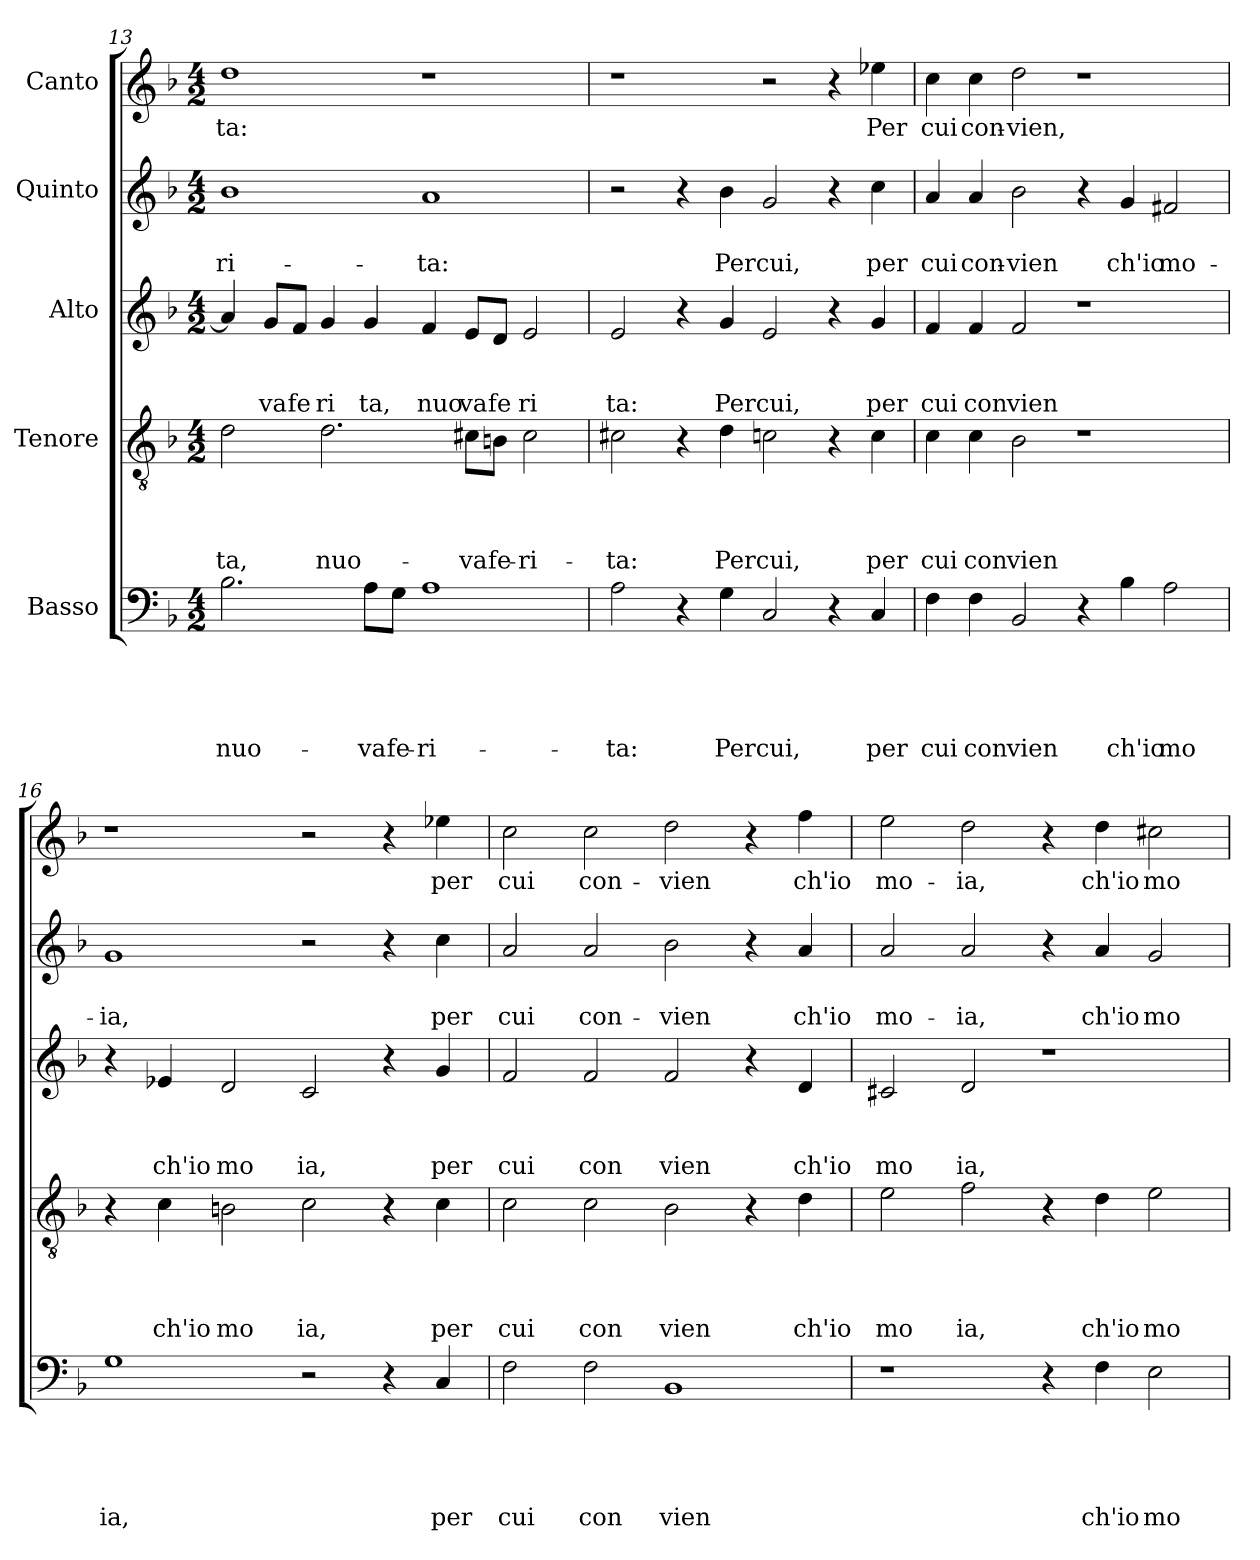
**kern	**text	**text	**text	**text	**text	**kern	**text	**text	**text	**text	**kern	**text	**text	**text	**kern	**text	**text	**kern	**text
*part5	*part5	*part5	*part5	*part5	*part5	*part4	*part4	*part4	*part4	*part4	*part3	*part3	*part3	*part3	*part2	*part2	*part2	*part1	*part1
*staff5	*staff5	*staff5	*staff5	*staff5	*staff5	*staff4	*staff4	*staff4	*staff4	*staff4	*staff3	*staff3	*staff3	*staff3	*staff2	*staff2	*staff2	*staff1	*staff1
*I"Basso	*	*	*	*	*	*I"Tenore	*	*	*	*	*I"Alto	*	*	*	*I"Quinto	*	*	*I"Canto	*
*clefF4	*	*	*	*	*	*clefGv2	*	*	*	*	*clefG2	*	*	*	*clefG2	*	*	*clefG2	*
*k[b-]	*	*	*	*	*	*k[b-]	*	*	*	*	*k[b-]	*	*	*	*k[b-]	*	*	*k[b-]	*
*F:	*	*	*	*	*	*F:	*	*	*	*	*F:	*	*	*	*F:	*	*	*F:	*
*M4/2	*	*	*	*	*	*M4/2	*	*	*	*	*M4/2	*	*	*	*M4/2	*	*	*M4/2	*
=13	=13	=13	=13	=13	=13	=13	=13	=13	=13	=13	=13	=13	=13	=13	=13	=13	=13	=13	=13
!	!	!	!	!	!LO:LY:b	!	!	!	!	!LO:LY:b	!	!	!	!	!	!	!LO:LY:b	!	!LO:LY:b
2.B-\	.	.	.	.	nuo-	2d\	.	.	.	-ta,	4a/]	.	.	.	1b-	.	-ri-	1dd	ta:
!	!	!	!	!	!	!	!	!	!	!	!	!	!	!LO:LY:b	!	!	!	!	!
.	.	.	.	.	.	.	.	.	.	.	8g/L	.	.	va	.	.	.	.	.
!	!	!	!	!	!	!	!	!	!	!	!	!	!	!LO:LY:b	!	!	!	!	!
.	.	.	.	.	.	.	.	.	.	.	8f/J	.	.	fe	.	.	.	.	.
!	!	!	!	!	!	!	!	!	!	!LO:LY:b	!	!	!	!LO:LY:b	!	!	!	!	!
.	.	.	.	.	.	2.d\	.	.	.	nuo-	4g/	.	.	ri	.	.	.	.	.
!	!	!	!	!	!LO:LY:b	!	!	!	!	!	!	!	!	!LO:LY:b	!	!	!	!	!
8A\L	.	.	.	.	-va	.	.	.	.	.	4g/	.	.	ta,	.	.	.	.	.
!	!	!	!	!	!LO:LY:b	!	!	!	!	!	!	!	!	!	!	!	!	!	!
8G\J	.	.	.	.	fe-	.	.	.	.	.	.	.	.	.	.	.	.	.	.
!	!	!	!	!	!LO:LY:b	!	!	!	!	!	!	!	!	!LO:LY:b	!	!	!LO:LY:b	!	!
1A	.	.	.	.	-ri-	.	.	.	.	.	4f/	.	.	nuo	1a	.	-ta:	1r	.
!	!	!	!	!	!	!	!	!	!	!LO:LY:b	!	!	!	!LO:LY:b	!	!	!	!	!
.	.	.	.	.	.	8c#X\L	.	.	.	-va	8e/L	.	.	va	.	.	.	.	.
!	!	!	!	!	!	!	!	!	!	!LO:LY:b	!	!	!	!LO:LY:b	!	!	!	!	!
.	.	.	.	.	.	8Bn\J	.	.	.	fe-	8d/J	.	.	fe	.	.	.	.	.
!	!	!	!	!	!	!	!	!	!	!LO:LY:b	!	!	!	!LO:LY:b	!	!	!	!	!
.	.	.	.	.	.	2c#\	.	.	.	-ri-	2e/	.	.	ri	.	.	.	.	.
=14	=14	=14	=14	=14	=14	=14	=14	=14	=14	=14	=14	=14	=14	=14	=14	=14	=14	=14	=14
!	!	!	!	!	!LO:LY:b	!	!	!	!	!LO:LY:b	!	!	!	!LO:LY:b	!	!	!	!	!
2A\	.	.	.	.	-ta:	2c#X\	.	.	.	-ta:	2e/	.	.	ta:	2r	.	.	1r	.
4r	.	.	.	.	.	4r	.	.	.	.	4r	.	.	.	4r	.	.	.	.
!	!	!	!	!	!LO:LY:b	!	!	!	!	!LO:LY:b	!	!	!	!LO:LY:b	!	!	!LO:LY:b	!	!
4G\	.	.	.	.	Percui,	4d\	.	.	.	Percui,	4g/	.	.	Percui,	4b-\	.	Percui,	.	.
2C/	.	.	.	.	.	2cn\	.	.	.	.	2e/	.	.	.	2g/	.	.	2r	.
4r	.	.	.	.	.	4r	.	.	.	.	4r	.	.	.	4r	.	.	4r	.
!	!	!	!	!	!LO:LY:b	!	!	!	!	!LO:LY:b	!	!	!	!LO:LY:b	!	!	!LO:LY:b	!	!LO:LY:b
4C/	.	.	.	.	per	4c\	.	.	.	per	4g/	.	.	per	4cc\	.	per	4ee-X\	Per
!!LO:PB:g=z
=15	=15	=15	=15	=15	=15	=15	=15	=15	=15	=15	=15	=15	=15	=15	=15	=15	=15	=15	=15
!	!	!	!	!	!LO:LY:b	!	!	!	!	!LO:LY:b	!	!	!	!LO:LY:b	!	!	!LO:LY:b	!	!LO:LY:b
4F\	.	.	.	.	cui	4c\	.	.	.	cui	4f/	.	.	cui	4a/	.	cui	4cc\	cui
!	!	!	!	!	!LO:LY:b	!	!	!	!	!LO:LY:b	!	!	!	!LO:LY:b	!	!	!LO:LY:b	!	!LO:LY:b
4F\	.	.	.	.	con	4c\	.	.	.	con	4f/	.	.	con	4a/	.	con-	4cc\	con-
!	!	!	!	!	!LO:LY:b	!	!	!	!	!LO:LY:b	!	!	!	!LO:LY:b	!	!	!LO:LY:b	!	!LO:LY:b
2BB-/	.	.	.	.	vien	2B-\	.	.	.	vien	2f/	.	.	vien	2b-\	.	-vien	2dd\	-vien,
4r	.	.	.	.	.	1r	.	.	.	.	1r	.	.	.	4r	.	.	1r	.
!	!	!	!	!	!LO:LY:b	!	!	!	!	!	!	!	!	!	!	!	!LO:LY:b	!	!
4B-\	.	.	.	.	ch'io	.	.	.	.	.	.	.	.	.	4g/	.	ch'io	.	.
!	!	!	!	!	!LO:LY:b	!	!	!	!	!	!	!	!	!	!	!	!LO:LY:b	!	!
2A\	.	.	.	.	mo	.	.	.	.	.	.	.	.	.	2f#X/	.	mo-	.	.
=16	=16	=16	=16	=16	=16	=16	=16	=16	=16	=16	=16	=16	=16	=16	=16	=16	=16	=16	=16
!	!	!	!	!	!LO:LY:b	!	!	!	!	!	!	!	!	!	!	!	!LO:LY:b	!	!
1G	.	.	.	.	ia,	4r	.	.	.	.	4r	.	.	.	1g	.	-ia,	1r	.
!	!	!	!	!	!	!	!	!	!	!LO:LY:b	!	!	!	!LO:LY:b	!	!	!	!	!
.	.	.	.	.	.	4c\	.	.	.	ch'io	4e-X/	.	.	ch'io	.	.	.	.	.
!	!	!	!	!	!	!	!	!	!	!LO:LY:b	!	!	!	!LO:LY:b	!	!	!	!	!
.	.	.	.	.	.	2Bn\	.	.	.	mo	2d/	.	.	mo	.	.	.	.	.
!	!	!	!	!	!	!	!	!	!	!LO:LY:b	!	!	!	!LO:LY:b	!	!	!	!	!
2r	.	.	.	.	.	2c\	.	.	.	ia,	2c/	.	.	ia,	2r	.	.	2r	.
4r	.	.	.	.	.	4r	.	.	.	.	4r	.	.	.	4r	.	.	4r	.
!	!	!	!	!	!LO:LY:b	!	!	!	!	!LO:LY:b	!	!	!	!LO:LY:b	!	!	!LO:LY:b	!	!LO:LY:b
4C/	.	.	.	.	per	4c\	.	.	.	per	4g/	.	.	per	4cc\	.	per	4ee-X\	per
=17	=17	=17	=17	=17	=17	=17	=17	=17	=17	=17	=17	=17	=17	=17	=17	=17	=17	=17	=17
!	!	!	!	!	!LO:LY:b	!	!	!	!	!LO:LY:b	!	!	!	!LO:LY:b	!	!	!LO:LY:b	!	!LO:LY:b
2F\	.	.	.	.	cui	2c\	.	.	.	cui	2f/	.	.	cui	2a/	.	cui	2cc>\	cui
!	!	!	!	!	!LO:LY:b	!	!	!	!	!LO:LY:b	!	!	!	!LO:LY:b	!	!	!LO:LY:b	!	!LO:LY:b
2F\	.	.	.	.	con	2c\	.	.	.	con	2f/	.	.	con	2a/	.	con-	2cc\	con-
!	!	!	!	!	!LO:LY:b	!	!	!	!	!LO:LY:b	!	!	!	!LO:LY:b	!	!	!LO:LY:b	!	!LO:LY:b
1BB-	.	.	.	.	vien	2B-\	.	.	.	vien	2f/	.	.	vien	2b-\	.	-vien	2dd\	-vien
.	.	.	.	.	.	4r	.	.	.	.	4r	.	.	.	4r	.	.	4r	.
!	!	!	!	!	!	!	!	!	!	!LO:LY:b	!	!	!	!LO:LY:b	!	!	!LO:LY:b	!	!LO:LY:b
.	.	.	.	.	.	4d\	.	.	.	ch'io	4d/	.	.	ch'io	4a/	.	ch'io	4ff\	ch'io
=18	=18	=18	=18	=18	=18	=18	=18	=18	=18	=18	=18	=18	=18	=18	=18	=18	=18	=18	=18
!	!	!	!	!	!	!	!	!	!	!LO:LY:b	!	!	!	!LO:LY:b	!	!	!LO:LY:b	!	!LO:LY:b
1r	.	.	.	.	.	2e\	.	.	.	mo	2c#X/	.	.	mo	2a/	.	mo-	2ee\	mo-
!	!	!	!	!	!	!	!	!	!	!LO:LY:b	!	!	!	!LO:LY:b	!	!	!LO:LY:b	!	!LO:LY:b
.	.	.	.	.	.	2f\	.	.	.	ia,	2d/	.	.	ia,	2a/	.	-ia,	2dd\	-ia,
4r	.	.	.	.	.	4r	.	.	.	.	1r	.	.	.	4r	.	.	4r	.
!	!	!	!	!	!LO:LY:b	!	!	!	!	!LO:LY:b	!	!	!	!	!	!	!LO:LY:b	!	!LO:LY:b
4F\	.	.	.	.	ch'io	4d\	.	.	.	ch'io	.	.	.	.	4a/	.	ch'io	4dd\	ch'io
!	!	!	!	!	!LO:LY:b	!	!	!	!	!LO:LY:b	!	!	!	!	!	!	!LO:LY:b	!	!LO:LY:b
2E\	.	.	.	.	mo	2e\	.	.	.	mo	.	.	.	.	2g/	.	mo-	2cc#X\	mo-
=	=	=	=	=	=	=	=	=	=	=	=	=	=	=	=	=	=	=	=
*-	*-	*-	*-	*-	*-	*-	*-	*-	*-	*-	*-	*-	*-	*-	*-	*-	*-	*-	*-
